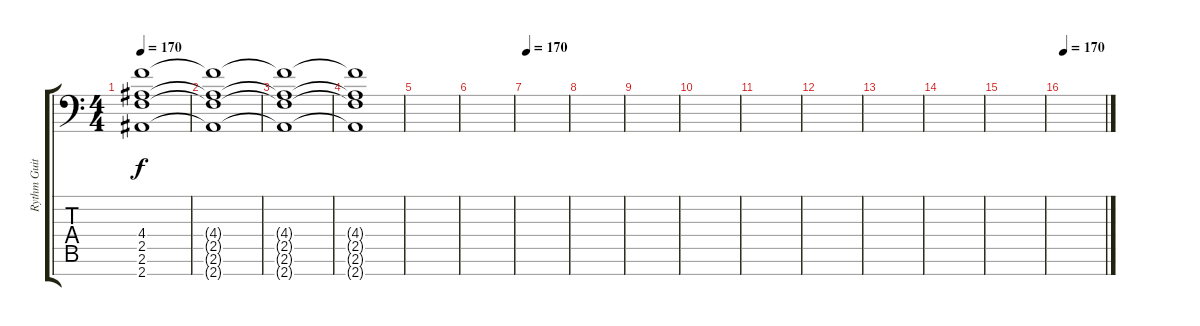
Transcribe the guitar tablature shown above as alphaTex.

\track ("Rythm Guitar #2" "Rythm Guit") {instrument distortionguitar}
\staff {score tabs}
\tuning (Eb4 Bb3 Gb3 Db3 Ab2 Eb2 Ab1) {hide}
\ts (4 4)
\tempo 170
\clef f4
\ks c
(4.4{t} 2.5{t} 2.6{t} 2.7{t}).1{dy f volume 0} |
(4.4{t} 2.5{t} 2.6{t} 2.7{t}).1 |
(4.4{t} 2.5{t} 2.6{t} 2.7{t}).1 |
(4.4{t} 2.5{t} 2.6{t} 2.7{t}).1 |
|
|
\tempo 170
|
|
|
|
|
|
|
|
|
\tempo 170
